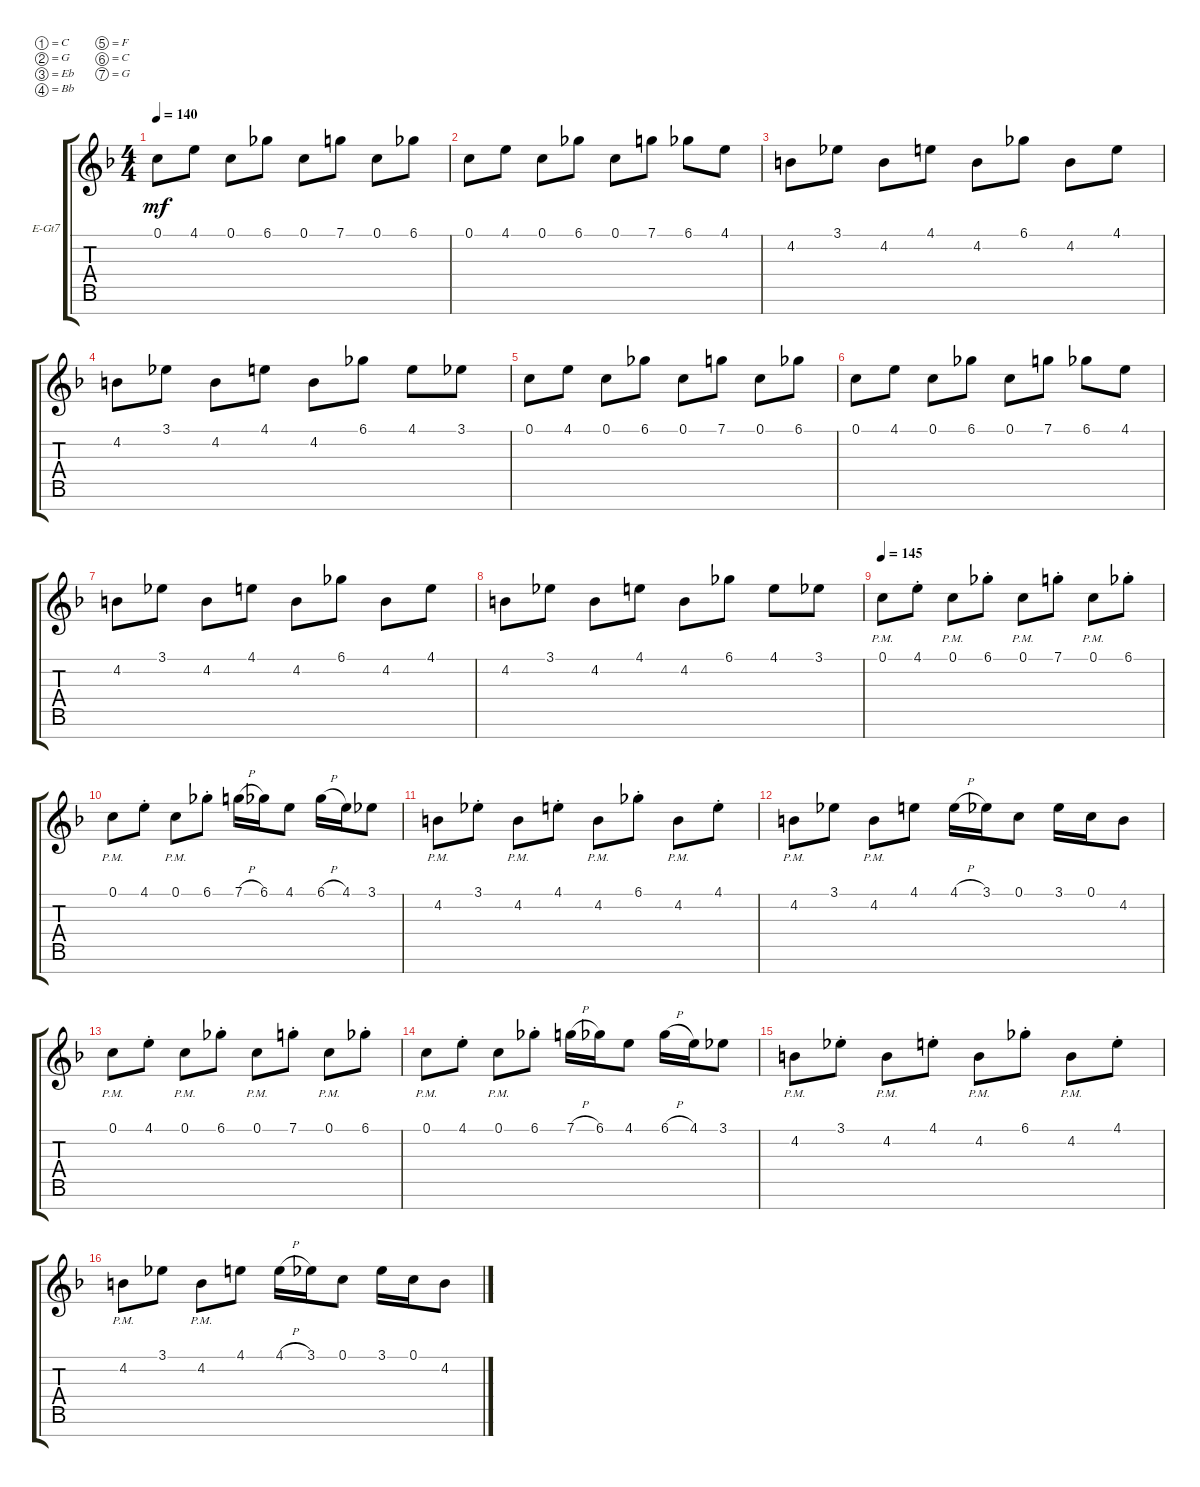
\defaultSystemsLayout 4
\bracketExtendMode groupsimilarinstruments
\firstSystemTrackNameOrientation horizontal
\otherSystemsTrackNameOrientation horizontal
\track ("Electric Guitar I" "E-Gt7") {instrument distortionguitar}
\staff {score tabs}
\tuning (C4 G3 Eb3 Bb2 F2 C2 G1)
\ts (4 4)
\tempo 140
\clef g2
\ks f
0.1.8{dy mf} 4.1.8 0.1.8 6.1.8 0.1.8 7.1.8 0.1.8 6.1.8 |
0.1.8 4.1.8 0.1.8 6.1.8 0.1.8 7.1.8 6.1.8 4.1.8 |
4.2.8 3.1.8 4.2.8 4.1.8 4.2.8 6.1.8 4.2.8 4.1.8 |
4.2.8 3.1.8 4.2.8 4.1.8 4.2.8 6.1.8 4.1.8 3.1.8 |
0.1.8 4.1.8 0.1.8 6.1.8 0.1.8 7.1.8 0.1.8 6.1.8 |
0.1.8 4.1.8 0.1.8 6.1.8 0.1.8 7.1.8 6.1.8 4.1.8 |
4.2.8 3.1.8 4.2.8 4.1.8 4.2.8 6.1.8 4.2.8 4.1.8 |
4.2.8 3.1.8 4.2.8 4.1.8 4.2.8 6.1.8 4.1.8 3.1.8 |
\tempo 145
0.1{pm}.8 4.1{st}.8 0.1{pm}.8 6.1{st}.8 0.1{pm}.8 7.1{st}.8 0.1{pm}.8 6.1{st}.8 |
0.1{pm}.8 4.1{st}.8 0.1{pm}.8 6.1{st}.8 7.1{h}.16 6.1.16 4.1.8 6.1{h}.16 4.1.16 3.1.8 |
4.2{pm}.8 3.1{st}.8 4.2{pm}.8 4.1{st}.8 4.2{pm}.8 6.1{st}.8 4.2{pm}.8 4.1{st}.8 |
4.2{pm}.8 3.1.8 4.2{pm}.8 4.1.8 4.1{h}.16 3.1.16 0.1.8 3.1.16 0.1.16 4.2.8 |
0.1{pm}.8 4.1{st}.8 0.1{pm}.8 6.1{st}.8 0.1{pm}.8 7.1{st}.8 0.1{pm}.8 6.1{st}.8 |
0.1{pm}.8 4.1{st}.8 0.1{pm}.8 6.1{st}.8 7.1{h}.16 6.1.16 4.1.8 6.1{h}.16 4.1.16 3.1.8 |
4.2{pm}.8 3.1{st}.8 4.2{pm}.8 4.1{st}.8 4.2{pm}.8 6.1{st}.8 4.2{pm}.8 4.1{st}.8 |
4.2{pm}.8 3.1.8 4.2{pm}.8 4.1.8 4.1{h}.16 3.1.16 0.1.8 3.1.16 0.1.16 4.2.8
